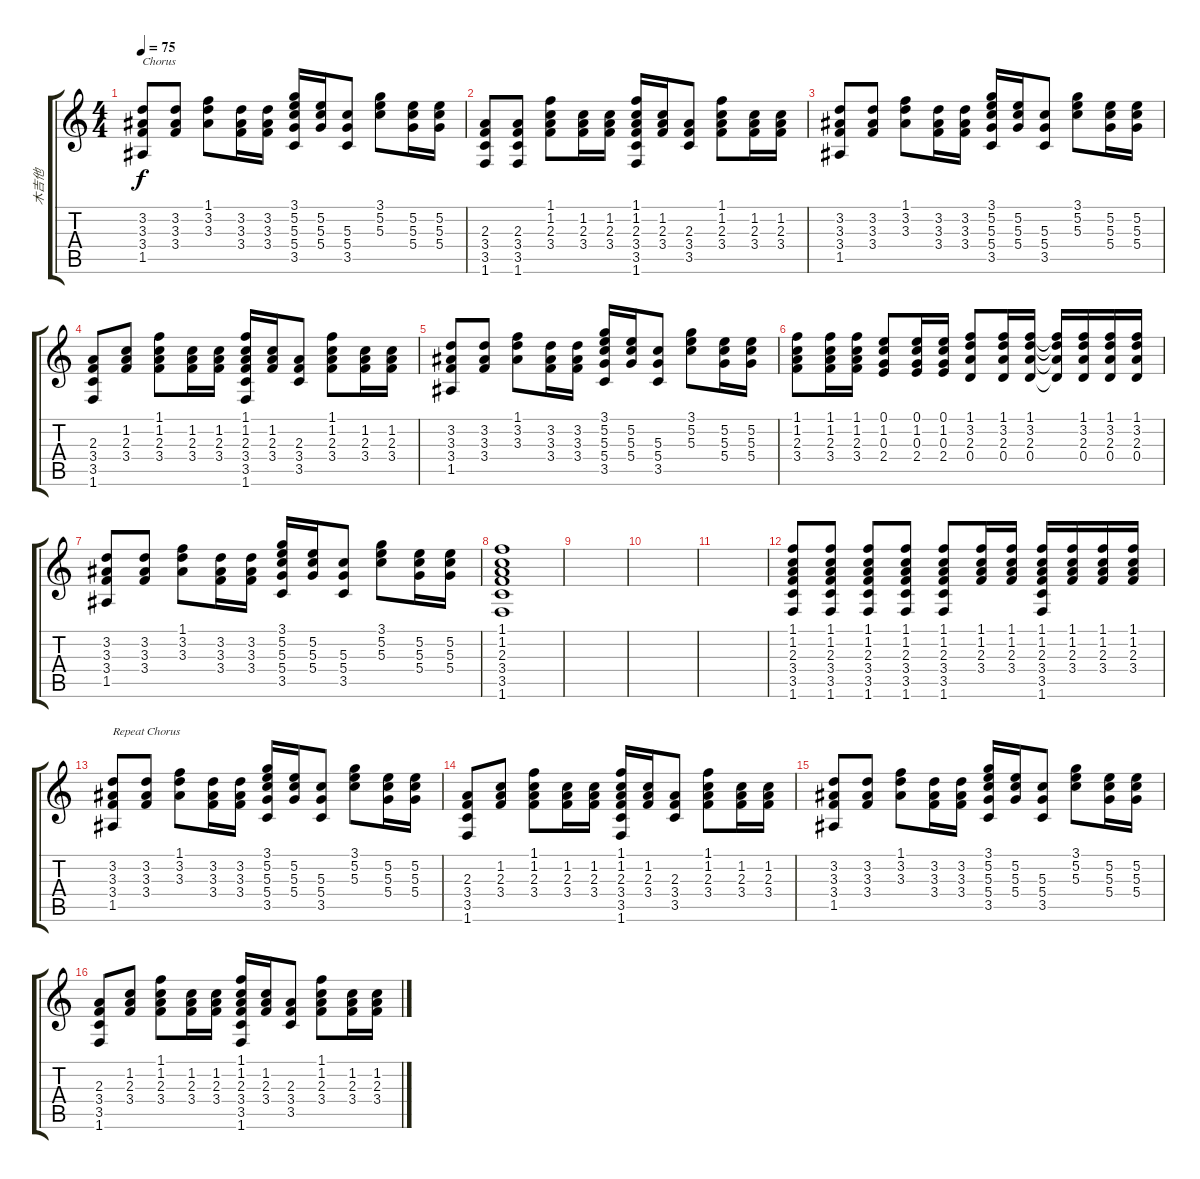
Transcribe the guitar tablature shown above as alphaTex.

\track ("木吉他" "木吉他") {instrument acousticguitarsteel}
\staff {score tabs}
\tuning (E4 B3 G3 D3 A2 E2) {hide}
\ts (4 4)
\tempo 75
\clef g2
\ks c
(3.2 3.3 3.4 1.5).8{txt "Chorus" dy f} (3.2 3.3 3.4).8 (1.1 3.2 3.3).8 (3.2 3.3 3.4).16 (3.2 3.3 3.4).16 (3.1 5.2 5.3 5.4 3.5).16 (5.2 5.3 5.4).16 (5.3 5.4 3.5).8 (3.1 5.2 5.3).8 (5.2 5.3 5.4).16 (5.2 5.3 5.4).16 |
(2.3 3.4 3.5 1.6).8 (2.3 3.4 3.5 1.6).8 (1.1 1.2 2.3 3.4).8 (1.2 2.3 3.4).16 (1.2 2.3 3.4).16 (1.1 1.2 2.3 3.4 3.5 1.6).16 (1.2 2.3 3.4).16 (2.3 3.4 3.5).8 (1.1 1.2 2.3 3.4).8 (1.2 2.3 3.4).16 (1.2 2.3 3.4).16 |
(3.2 3.3 3.4 1.5).8 (3.2 3.3 3.4).8 (1.1 3.2 3.3).8 (3.2 3.3 3.4).16 (3.2 3.3 3.4).16 (3.1 5.2 5.3 5.4 3.5).16 (5.2 5.3 5.4).16 (5.3 5.4 3.5).8 (3.1 5.2 5.3).8 (5.2 5.3 5.4).16 (5.2 5.3 5.4).16 |
(2.3 3.4 3.5 1.6).8 (1.2 2.3 3.4).8 (1.1 1.2 2.3 3.4).8 (1.2 2.3 3.4).16 (1.2 2.3 3.4).16 (1.1 1.2 2.3 3.4 3.5 1.6).16 (1.2 2.3 3.4).16 (2.3 3.4 3.5).8 (1.1 1.2 2.3 3.4).8 (1.2 2.3 3.4).16 (1.2 2.3 3.4).16 |
(3.2 3.3 3.4 1.5).8 (3.2 3.3 3.4).8 (1.1 3.2 3.3).8 (3.2 3.3 3.4).16 (3.2 3.3 3.4).16 (3.1 5.2 5.3 5.4 3.5).16 (5.2 5.3 5.4).16 (5.3 5.4 3.5).8 (3.1 5.2 5.3).8 (5.2 5.3 5.4).16 (5.2 5.3 5.4).16 |
(1.1 1.2 2.3 3.4).8 (1.1 1.2 2.3 3.4).16 (1.1 1.2 2.3 3.4).16 (0.1 1.2 0.3 2.4).8 (0.1 1.2 0.3 2.4).16 (0.1 1.2 0.3 2.4).16 (1.1 3.2 2.3 0.4).8 (1.1 3.2 2.3 0.4).16 (1.1 3.2 2.3 0.4).16 (1.1{t} 3.2{t} 2.3{t} 0.4{t}).16 (1.1 3.2 2.3 0.4).16 (1.1 3.2 2.3 0.4).16 (1.1 3.2 2.3 0.4).16 |
(3.2 3.3 3.4 1.5).8 (3.2 3.3 3.4).8 (1.1 3.2 3.3).8 (3.2 3.3 3.4).16 (3.2 3.3 3.4).16 (3.1 5.2 5.3 5.4 3.5).16 (5.2 5.3 5.4).16 (5.3 5.4 3.5).8 (3.1 5.2 5.3).8 (5.2 5.3 5.4).16 (5.2 5.3 5.4).16 |
(1.1 1.2 2.3 3.4 3.5 1.6).1 |
|
|
|
(1.1 1.2 2.3 3.4 3.5 1.6).8 (1.1 1.2 2.3 3.4 3.5 1.6).8 (1.1 1.2 2.3 3.4 3.5 1.6).8 (1.1 1.2 2.3 3.4 3.5 1.6).8 (1.1 1.2 2.3 3.4 3.5 1.6).8 (1.1 1.2 2.3 3.4).16 (1.1 1.2 2.3 3.4).16 (1.1 1.2 2.3 3.4 3.5 1.6).16 (1.1 1.2 2.3 3.4).16 (1.1 1.2 2.3 3.4).16 (1.1 1.2 2.3 3.4).16 |
(3.2 3.3 3.4 1.5).8{txt "Repeat Chorus"} (3.2 3.3 3.4).8 (1.1 3.2 3.3).8 (3.2 3.3 3.4).16 (3.2 3.3 3.4).16 (3.1 5.2 5.3 5.4 3.5).16 (5.2 5.3 5.4).16 (5.3 5.4 3.5).8 (3.1 5.2 5.3).8 (5.2 5.3 5.4).16 (5.2 5.3 5.4).16 |
(2.3 3.4 3.5 1.6).8 (1.2 2.3 3.4).8 (1.1 1.2 2.3 3.4).8 (1.2 2.3 3.4).16 (1.2 2.3 3.4).16 (1.1 1.2 2.3 3.4 3.5 1.6).16 (1.2 2.3 3.4).16 (2.3 3.4 3.5).8 (1.1 1.2 2.3 3.4).8 (1.2 2.3 3.4).16 (1.2 2.3 3.4).16 |
(3.2 3.3 3.4 1.5).8 (3.2 3.3 3.4).8 (1.1 3.2 3.3).8 (3.2 3.3 3.4).16 (3.2 3.3 3.4).16 (3.1 5.2 5.3 5.4 3.5).16 (5.2 5.3 5.4).16 (5.3 5.4 3.5).8 (3.1 5.2 5.3).8 (5.2 5.3 5.4).16 (5.2 5.3 5.4).16 |
(2.3 3.4 3.5 1.6).8 (1.2 2.3 3.4).8 (1.1 1.2 2.3 3.4).8 (1.2 2.3 3.4).16 (1.2 2.3 3.4).16 (1.1 1.2 2.3 3.4 3.5 1.6).16 (1.2 2.3 3.4).16 (2.3 3.4 3.5).8 (1.1 1.2 2.3 3.4).8 (1.2 2.3 3.4).16 (1.2 2.3 3.4).16
